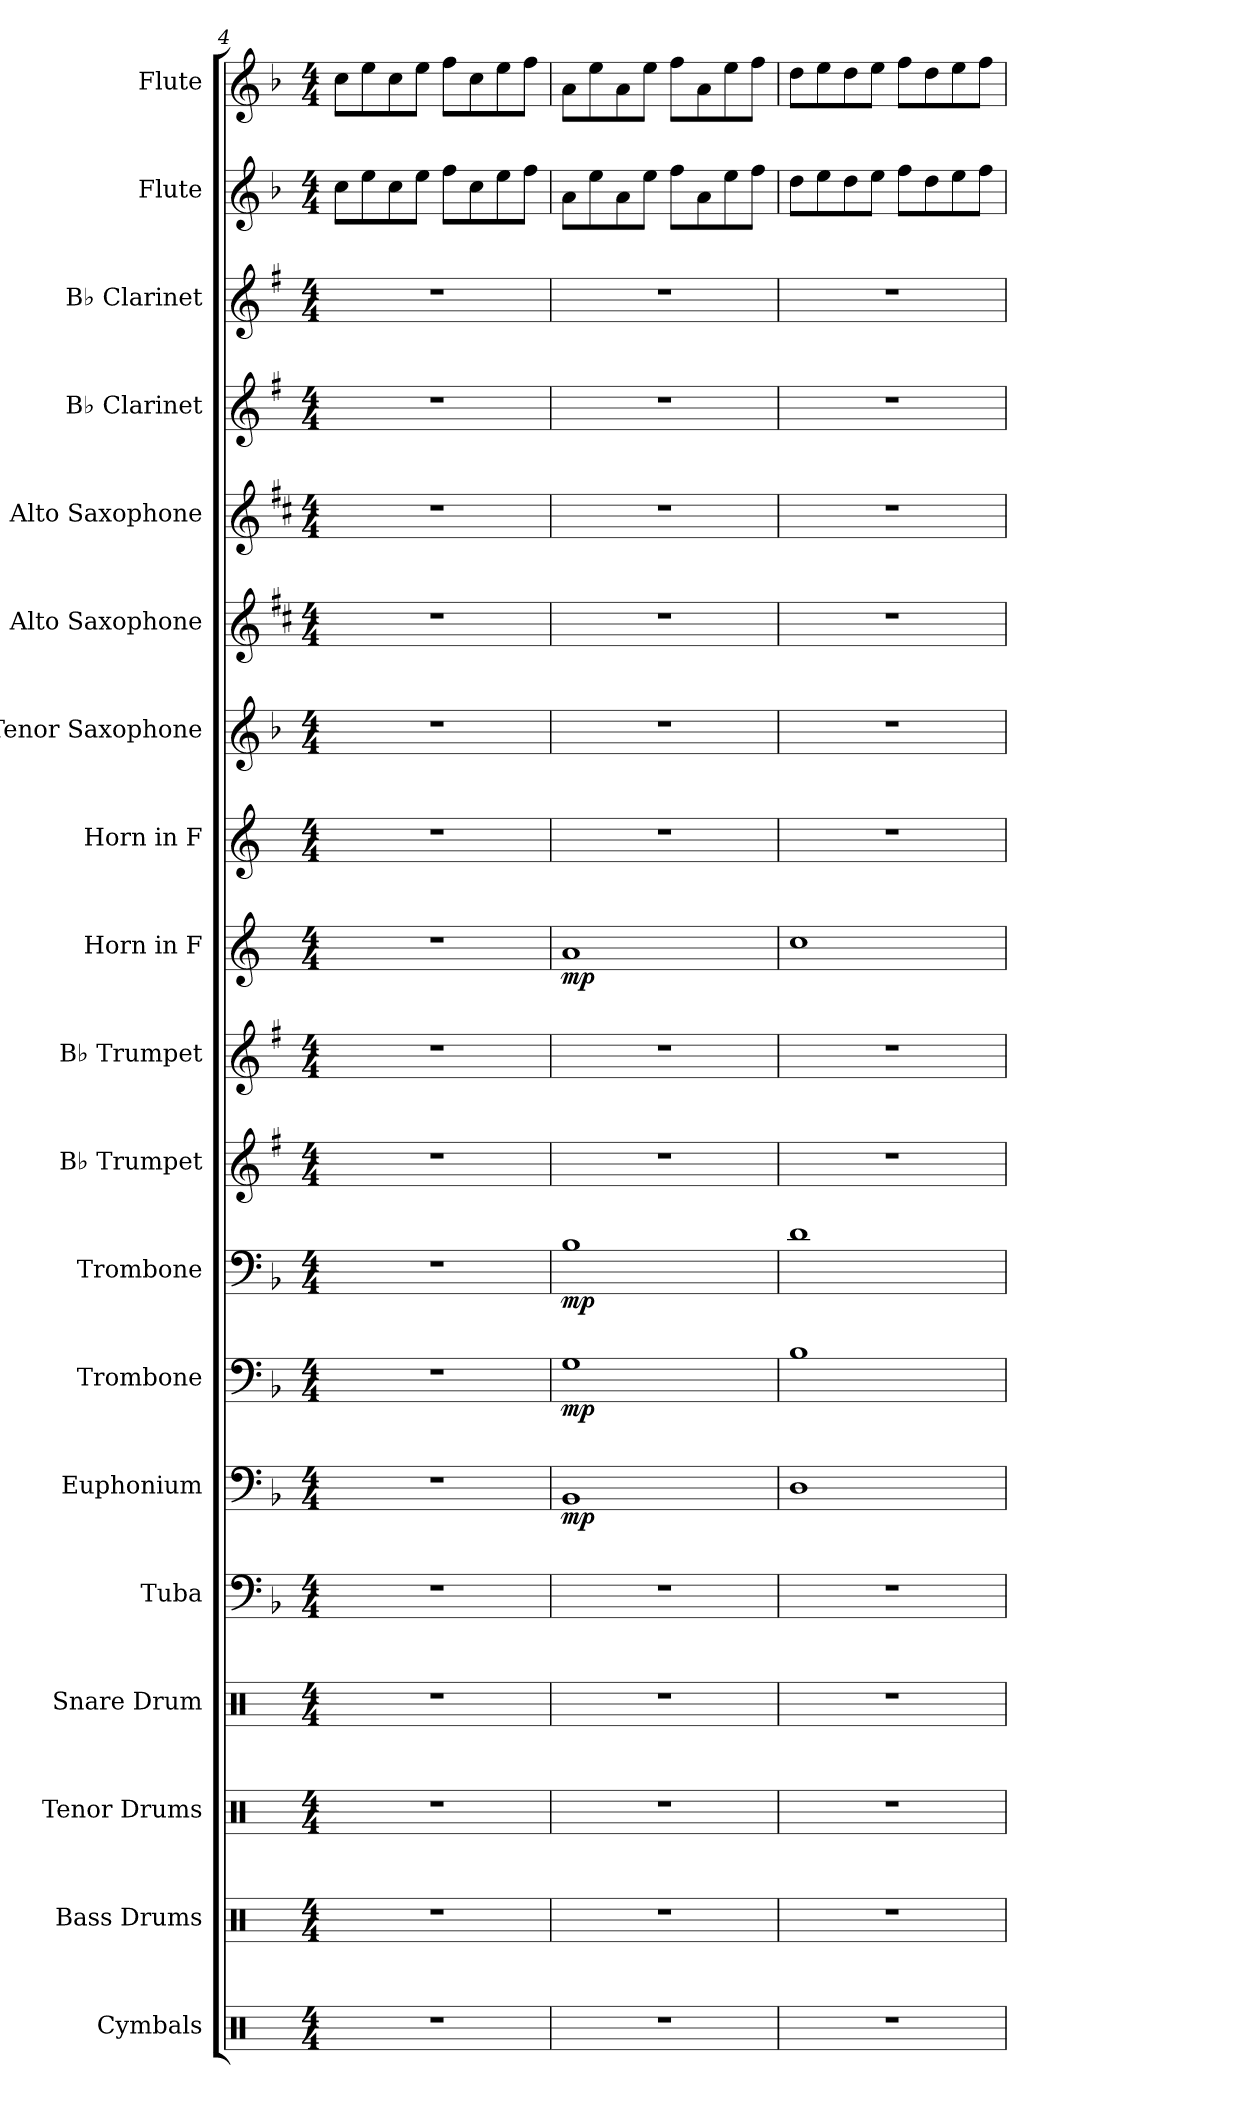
**kern	**kern	**kern	**kern	**kern	**kern	**dynam	**kern	**dynam	**kern	**dynam	**kern	**kern	**kern	**dynam	**kern	**kern	**kern	**kern	**kern	**kern	**kern	**kern
*part19	*part18	*part17	*part16	*part15	*part14	*part14	*part13	*part13	*part12	*part12	*part11	*part10	*part9	*part9	*part8	*part7	*part6	*part5	*part4	*part3	*part2	*part1
*staff19	*staff18	*staff17	*staff16	*staff15	*staff14	*staff14	*staff13	*staff13	*staff12	*staff12	*staff11	*staff10	*staff9	*staff9	*staff8	*staff7	*staff6	*staff5	*staff4	*staff3	*staff2	*staff1
*I"Cymbals	*I"Bass Drums	*I"Tenor Drums	*I"Snare Drum	*I"Tuba	*I"Euphonium	*	*I"Trombone	*	*I"Trombone	*	*I"B♭ Trumpet	*I"B♭ Trumpet	*I"Horn in F	*	*I"Horn in F	*I"Tenor Saxophone	*I"Alto Saxophone	*I"Alto Saxophone	*I"B♭ Clarinet	*I"B♭ Clarinet	*I"Flute	*I"Flute
*I'Cym.	*I'B.D.	*I'T.D.	*I'S.D.	*I'Tba.	*I'Euph.	*	*I'Tbn.	*	*I'Tbn.	*	*I'B♭ Tpt.	*I'B♭ Tpt.	*	*	*	*I'T. Sax.	*I'A. Sax.	*I'A. Sax.	*I'B♭ Cl.	*I'B♭ Cl.	*I'Fl.	*I'Fl.
*clefX	*clefX	*clefX	*clefX	*clefF4	*clefF4	*	*clefF4	*	*clefF4	*	*clefG2	*clefG2	*clefG2	*	*clefG2	*clefG2	*clefG2	*clefG2	*clefG2	*clefG2	*clefG2	*clefG2
*	*	*	*	*	*	*	*	*	*	*	*ITrd1c2	*ITrd1c2	*ITrd4c7	*	*ITrd4c7	*ITrd8c14	*ITrd5c9	*ITrd5c9	*ITrd1c2	*ITrd1c2	*	*
*k[]	*k[]	*k[]	*k[]	*k[b-]	*k[b-]	*	*k[b-]	*	*k[b-]	*	*k[b-]	*k[b-]	*k[b-]	*	*k[b-]	*k[b-]	*k[b-]	*k[b-]	*k[b-]	*k[b-]	*k[b-]	*k[b-]
*M4/4	*M4/4	*M4/4	*M4/4	*M4/4	*M4/4	*	*M4/4	*	*M4/4	*	*M4/4	*M4/4	*M4/4	*	*M4/4	*M4/4	*M4/4	*M4/4	*M4/4	*M4/4	*M4/4	*M4/4
=4	=4	=4	=4	=4	=4	=4	=4	=4	=4	=4	=4	=4	=4	=4	=4	=4	=4	=4	=4	=4	=4	=4
1r	1r	1r	1r	1r	1r	.	1r	.	1r	.	1r	1r	1r	.	1r	1r	1r	1r	1r	1r	8cc\L	8cc\L
.	.	.	.	.	.	.	.	.	.	.	.	.	.	.	.	.	.	.	.	.	8ee\	8ee\
.	.	.	.	.	.	.	.	.	.	.	.	.	.	.	.	.	.	.	.	.	8cc\	8cc\
.	.	.	.	.	.	.	.	.	.	.	.	.	.	.	.	.	.	.	.	.	8ee\J	8ee\J
.	.	.	.	.	.	.	.	.	.	.	.	.	.	.	.	.	.	.	.	.	8ff\L	8ff\L
.	.	.	.	.	.	.	.	.	.	.	.	.	.	.	.	.	.	.	.	.	8cc\	8cc\
.	.	.	.	.	.	.	.	.	.	.	.	.	.	.	.	.	.	.	.	.	8ee\	8ee\
.	.	.	.	.	.	.	.	.	.	.	.	.	.	.	.	.	.	.	.	.	8ff\J	8ff\J
=5	=5	=5	=5	=5	=5	=5	=5	=5	=5	=5	=5	=5	=5	=5	=5	=5	=5	=5	=5	=5	=5	=5
!	!	!	!	!	!	!LO:DY:b	!	!LO:DY:b	!	!LO:DY:b	!	!	!	!LO:DY:b	!	!	!	!	!	!	!	!
1r	1r	1r	1r	1r	1BB-	mp	1G	mp	1B-	mp	1r	1r	1d	mp	1r	1r	1r	1r	1r	1r	8a\L	8a\L
.	.	.	.	.	.	.	.	.	.	.	.	.	.	.	.	.	.	.	.	.	8ee\	8ee\
.	.	.	.	.	.	.	.	.	.	.	.	.	.	.	.	.	.	.	.	.	8a\	8a\
.	.	.	.	.	.	.	.	.	.	.	.	.	.	.	.	.	.	.	.	.	8ee\J	8ee\J
.	.	.	.	.	.	.	.	.	.	.	.	.	.	.	.	.	.	.	.	.	8ff\L	8ff\L
.	.	.	.	.	.	.	.	.	.	.	.	.	.	.	.	.	.	.	.	.	8a\	8a\
.	.	.	.	.	.	.	.	.	.	.	.	.	.	.	.	.	.	.	.	.	8ee\	8ee\
.	.	.	.	.	.	.	.	.	.	.	.	.	.	.	.	.	.	.	.	.	8ff\J	8ff\J
=6	=6	=6	=6	=6	=6	=6	=6	=6	=6	=6	=6	=6	=6	=6	=6	=6	=6	=6	=6	=6	=6	=6
1r	1r	1r	1r	1r	1D	.	1B-	.	1d	.	1r	1r	1f	.	1r	1r	1r	1r	1r	1r	8dd\L	8dd\L
.	.	.	.	.	.	.	.	.	.	.	.	.	.	.	.	.	.	.	.	.	8ee\	8ee\
.	.	.	.	.	.	.	.	.	.	.	.	.	.	.	.	.	.	.	.	.	8dd\	8dd\
.	.	.	.	.	.	.	.	.	.	.	.	.	.	.	.	.	.	.	.	.	8ee\J	8ee\J
.	.	.	.	.	.	.	.	.	.	.	.	.	.	.	.	.	.	.	.	.	8ff\L	8ff\L
.	.	.	.	.	.	.	.	.	.	.	.	.	.	.	.	.	.	.	.	.	8dd\	8dd\
.	.	.	.	.	.	.	.	.	.	.	.	.	.	.	.	.	.	.	.	.	8ee\	8ee\
.	.	.	.	.	.	.	.	.	.	.	.	.	.	.	.	.	.	.	.	.	8ff\J	8ff\J
=	=	=	=	=	=	=	=	=	=	=	=	=	=	=	=	=	=	=	=	=	=	=
*-	*-	*-	*-	*-	*-	*-	*-	*-	*-	*-	*-	*-	*-	*-	*-	*-	*-	*-	*-	*-	*-	*-
